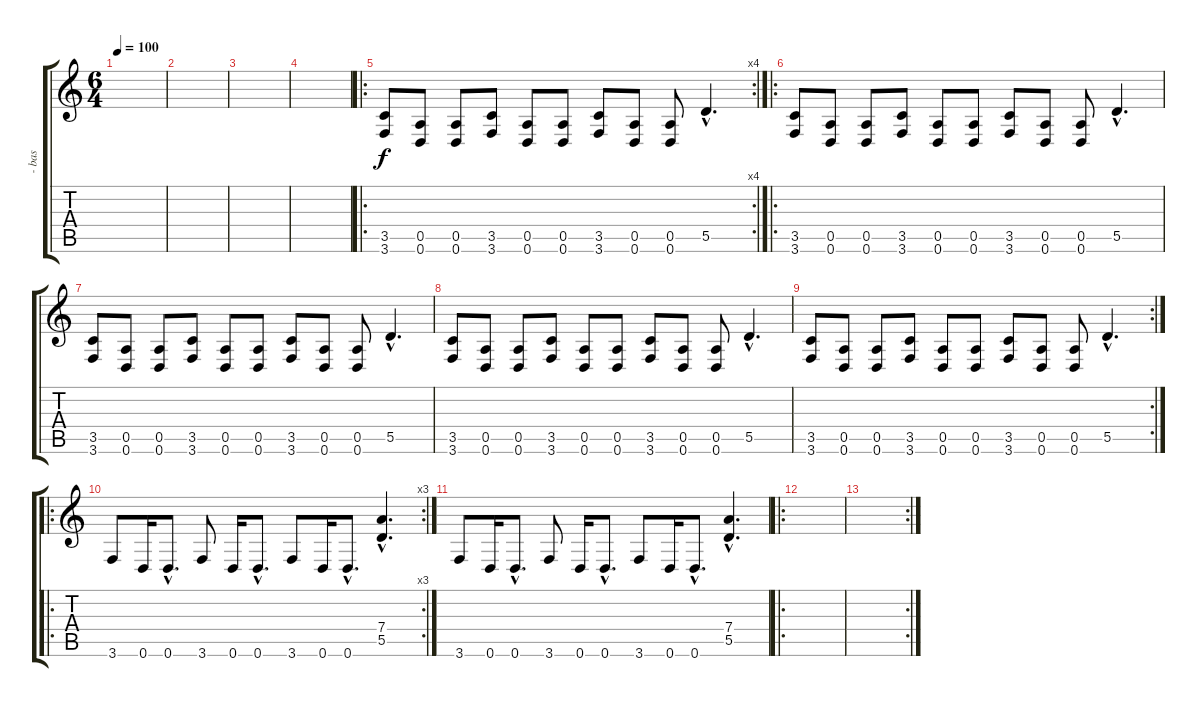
\track ("- bas" "- bas") {instrument fretlessbass}
\staff {score tabs}
\tuning (E4 B3 G3 D3 A2 D2) {hide}
\ts (6 4)
\tempo 100
\clef g2
\ks c
|
|
|
|
\ro
\rc 4
(3.5 3.6).8 (0.5 0.6).8 (0.5 0.6).8 (3.5 3.6).8 (0.5 0.6).8 (0.5 0.6).8 (3.5 3.6).8 (0.5 0.6).8 (0.5 0.6).8 5.5{hac}.4{d} |
\ro
(3.5 3.6).8 (0.5 0.6).8 (0.5 0.6).8 (3.5 3.6).8 (0.5 0.6).8 (0.5 0.6).8 (3.5 3.6).8 (0.5 0.6).8 (0.5 0.6).8 5.5{hac}.4{d} |
(3.5 3.6).8 (0.5 0.6).8 (0.5 0.6).8 (3.5 3.6).8 (0.5 0.6).8 (0.5 0.6).8 (3.5 3.6).8 (0.5 0.6).8 (0.5 0.6).8 5.5{hac}.4{d} |
(3.5 3.6).8 (0.5 0.6).8 (0.5 0.6).8 (3.5 3.6).8 (0.5 0.6).8 (0.5 0.6).8 (3.5 3.6).8 (0.5 0.6).8 (0.5 0.6).8 5.5{hac}.4{d} |
\rc 2
(3.5 3.6).8 (0.5 0.6).8 (0.5 0.6).8 (3.5 3.6).8 (0.5 0.6).8 (0.5 0.6).8 (3.5 3.6).8 (0.5 0.6).8 (0.5 0.6).8 5.5{hac}.4{d} |
\ro
\rc 3
3.6.8{instrument distortionguitar} 0.6.16 0.6{hac}.8{d} 3.6.8{instrument distortionguitar} 0.6.16 0.6{hac}.8{d} 3.6.8{instrument distortionguitar} 0.6.16 0.6{hac}.8{d} (7.4{hac} 5.5{hac}).4{d} |
3.6.8{instrument distortionguitar} 0.6.16 0.6{hac}.8{d} 3.6.8{instrument distortionguitar} 0.6.16 0.6{hac}.8{d} 3.6.8{instrument distortionguitar} 0.6.16 0.6{hac}.8{d} (7.4{hac} 5.5{hac}).4{d} |
\ro
|
\rc 2
